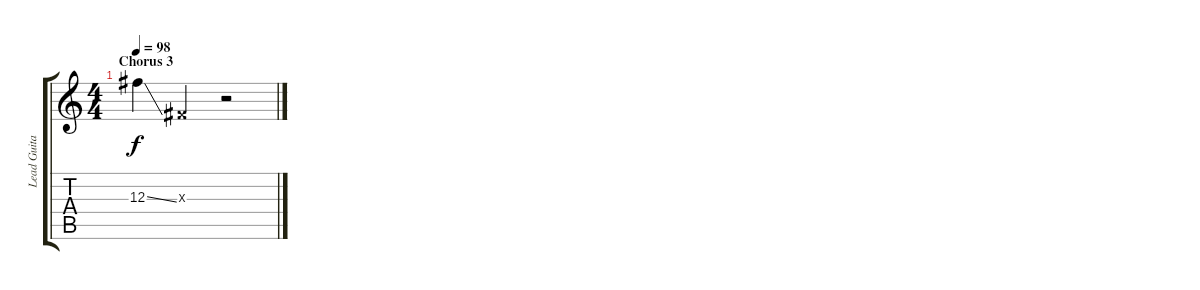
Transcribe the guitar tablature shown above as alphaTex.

\track ("Lead Guitar" "Lead Guita") {instrument distortionguitar}
\staff {score tabs}
\tuning (Eb4 Bb3 Gb3 Db3 Ab2 Eb2) {hide}
\ts (4 4)
\section ("" "Chorus 3")
\tempo 98
\clef g2
\ks c
12.3{ss}.4{dy f} 0.3{x}.4 r.2
